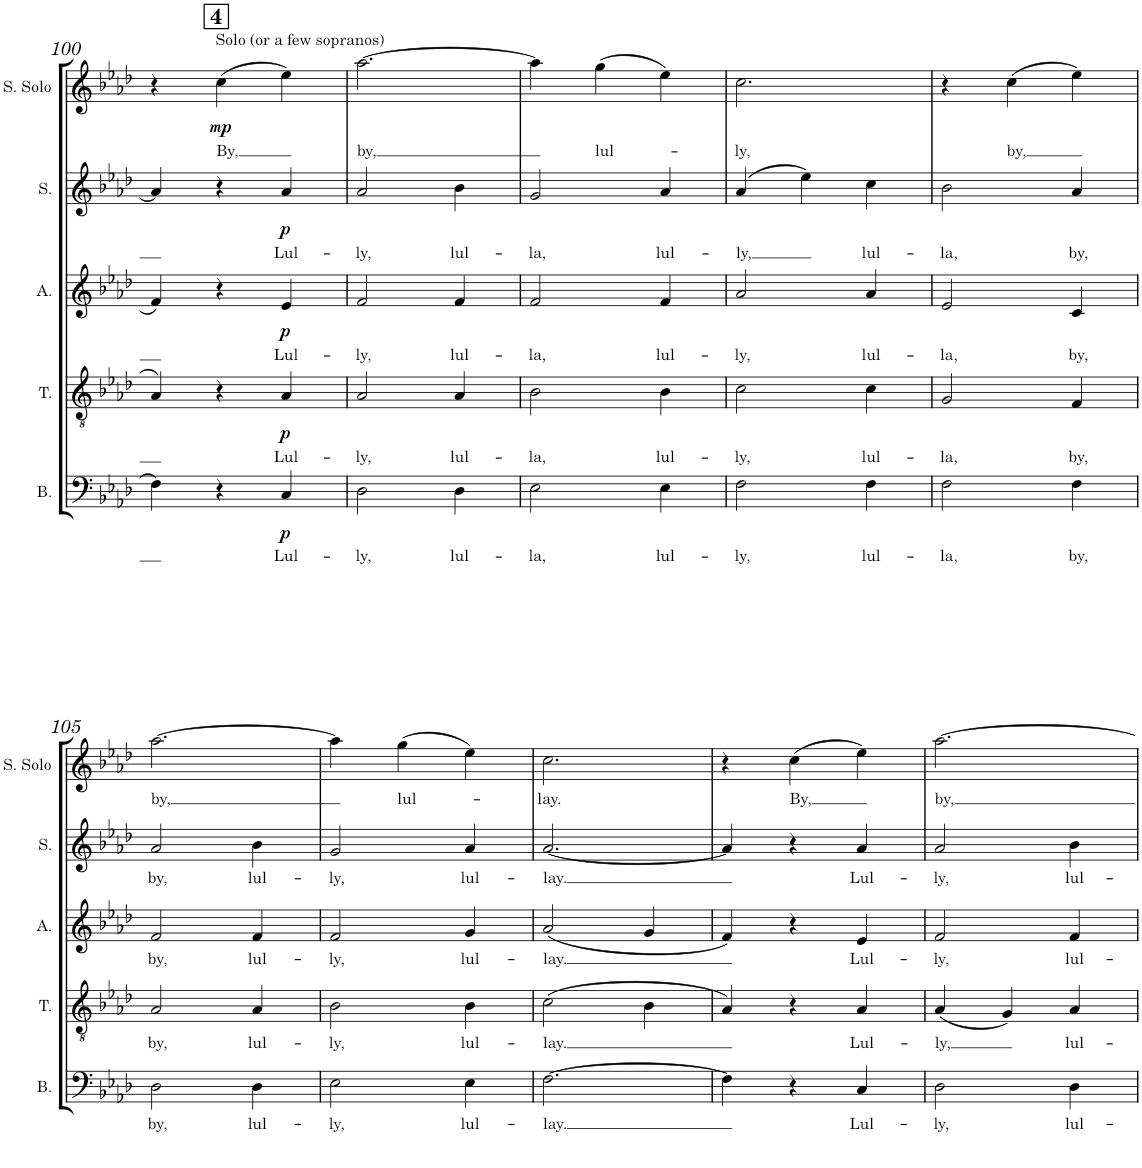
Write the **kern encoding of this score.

**kern	**text	**dynam	**kern	**text	**dynam	**kern	**text	**dynam	**kern	**text	**dynam	**kern	**text	**dynam
*part5	*part5	*part5	*part4	*part4	*part4	*part3	*part3	*part3	*part2	*part2	*part2	*part1	*part1	*part1
*staff5	*staff5	*staff5	*staff4	*staff4	*staff4	*staff3	*staff3	*staff3	*staff2	*staff2	*staff2	*staff1	*staff1	*staff1
*I"Bass	*	*	*I"Tenor	*	*	*I"Alto	*	*	*I"Soprano	*	*	*I"Soprano Solo	*	*
*I'B.	*	*	*I'T.	*	*	*I'A.	*	*	*I'S.	*	*	*I'S. Solo	*	*
!!LO:PB:g=z
*clefF4	*	*	*clefGv2	*	*	*clefG2	*	*	*clefG2	*	*	*clefG2	*	*
*	*	*	*	*	*	*Trd1c2	*	*	*	*	*	*	*	*
*k[b-e-a-d-]	*	*	*k[b-e-a-d-]	*	*	*k[b-e-a-d-]	*	*	*k[b-e-a-d-]	*	*	*k[b-e-a-d-]	*	*
*A-:	*	*	*A-:	*	*	*A-:	*	*	*A-:	*	*	*A-:	*	*
*M3/4	*	*	*M3/4	*	*	*M3/4	*	*	*M3/4	*	*	*M3/4	*	*
!!LO:REH:place=s1:a:B:cj:fs=14:t=4:qo=1
=100	=100	=100	=100	=100	=100	=100	=100	=100	=100	=100	=100	=100	=100	=100
4F\]	.	.	4A-/	.	.	4f/	.	.	4a-/]	.	.	4r	.	.
!	!	!	!	!	!	!	!	!	!	!	!	!LO:TX:a:t=Solo (or a few sopranos)	!	!
!	!	!	!	!	!	!	!	!	!	!	!	!	!LO:LY:b	!LO:DY:b
4r	.	.	4r	.	.	4r	.	.	4r	.	.	(4cc\	By,	mp
!	!LO:LY:b	!LO:DY:b	!	!LO:LY:b	!LO:DY:b	!	!LO:LY:b	!LO:DY:b	!	!LO:LY:b	!LO:DY:b	!	!	!
4C/	Lul-	p	4A-/	Lul-	p	4e-/	Lul-	p	4a-/	Lul-	p	4ee-\)	.	.
=101	=101	=101	=101	=101	=101	=101	=101	=101	=101	=101	=101	=101	=101	=101
!	!LO:LY:b	!	!	!LO:LY:b	!	!	!LO:LY:b	!	!	!LO:LY:b	!	!	!LO:LY:b	!
2D-\	-ly,	.	2A-/	-ly,	.	2f/	-ly,	.	2a-/	-ly,	.	[2.aa-\	by,	.
!	!LO:LY:b	!	!	!LO:LY:b	!	!	!LO:LY:b	!	!	!LO:LY:b	!	!	!	!
4D-\	lul-	.	4A-/	lul-	.	4f/	lul-	.	4b-\	lul-	.	.	.	.
=102	=102	=102	=102	=102	=102	=102	=102	=102	=102	=102	=102	=102	=102	=102
!	!LO:LY:b	!	!	!LO:LY:b	!	!	!LO:LY:b	!	!	!LO:LY:b	!	!	!	!
2E-\	-la,	.	2B-\	-la,	.	2f/	-la,	.	2g/	-la,	.	4aa-\]	.	.
!	!	!	!	!	!	!	!	!	!	!	!	!	!LO:LY:b	!
.	.	.	.	.	.	.	.	.	.	.	.	(4gg\	lul-	.
!	!LO:LY:b	!	!	!LO:LY:b	!	!	!LO:LY:b	!	!	!LO:LY:b	!	!	!	!
4E-\	lul-	.	4B-\	lul-	.	4f/	lul-	.	4a-/	lul-	.	4ee-\)	.	.
=103	=103	=103	=103	=103	=103	=103	=103	=103	=103	=103	=103	=103	=103	=103
!	!LO:LY:b	!	!	!LO:LY:b	!	!	!LO:LY:b	!	!	!LO:LY:b	!	!	!LO:LY:b	!
2F\	-ly,	.	2c\	-ly,	.	2a-/	-ly,	.	(4a-/	-ly,	.	2.cc\	-ly,	.
.	.	.	.	.	.	.	.	.	4ee-\)	.	.	.	.	.
!	!LO:LY:b	!	!	!LO:LY:b	!	!	!LO:LY:b	!	!	!LO:LY:b	!	!	!	!
4F\	lul-	.	4c\	lul-	.	4a-/	lul-	.	4cc\	lul-	.	.	.	.
=104	=104	=104	=104	=104	=104	=104	=104	=104	=104	=104	=104	=104	=104	=104
!	!LO:LY:b	!	!	!LO:LY:b	!	!	!LO:LY:b	!	!	!LO:LY:b	!	!	!	!
2F\	-la,	.	2G/	-la,	.	2e-/	-la,	.	2b-\	-la,	.	4r	.	.
!	!	!	!	!	!	!	!	!	!	!	!	!	!LO:LY:b	!
.	.	.	.	.	.	.	.	.	.	.	.	(4cc\	by,	.
!	!LO:LY:b	!	!	!LO:LY:b	!	!	!LO:LY:b	!	!	!LO:LY:b	!	!	!	!
4F\	by,	.	4F/	by,	.	4c/	by,	.	4a-/	by,	.	4ee-\)	.	.
!!LO:LB:g=z
=105	=105	=105	=105	=105	=105	=105	=105	=105	=105	=105	=105	=105	=105	=105
!	!LO:LY:b	!	!	!LO:LY:b	!	!	!LO:LY:b	!	!	!LO:LY:b	!	!	!LO:LY:b	!
2D-\	by,	.	2A-/	by,	.	2f/	by,	.	2a-/	by,	.	[2.aa-\	by,	.
!	!LO:LY:b	!	!	!LO:LY:b	!	!	!LO:LY:b	!	!	!LO:LY:b	!	!	!	!
4D-\	lul-	.	4A-/	lul-	.	4f/	lul-	.	4b-\	lul-	.	.	.	.
=106	=106	=106	=106	=106	=106	=106	=106	=106	=106	=106	=106	=106	=106	=106
!	!LO:LY:b	!	!	!LO:LY:b	!	!	!LO:LY:b	!	!	!LO:LY:b	!	!	!	!
2E-\	-ly,	.	2B-\	-ly,	.	2f/	-ly,	.	2g/	-ly,	.	4aa-\]	.	.
!	!	!	!	!	!	!	!	!	!	!	!	!	!LO:LY:b	!
.	.	.	.	.	.	.	.	.	.	.	.	(4gg\	lul-	.
!	!LO:LY:b	!	!	!LO:LY:b	!	!	!LO:LY:b	!	!	!LO:LY:b	!	!	!	!
4E-\	lul-	.	4B-\	lul-	.	4g/	lul-	.	4a-/	lul-	.	4ee-\)	.	.
=107	=107	=107	=107	=107	=107	=107	=107	=107	=107	=107	=107	=107	=107	=107
!	!LO:LY:b	!	!	!LO:LY:b	!	!	!LO:LY:b	!	!	!LO:LY:b	!	!	!LO:LY:b	!
[2.F\	-lay.	.	(2c\	-lay.	.	(2a-/	-lay.	.	[2.a-/	-lay.	.	2.cc\	-lay.	.
.	.	.	4B-\	.	.	4g/	.	.	.	.	.	.	.	.
=108	=108	=108	=108	=108	=108	=108	=108	=108	=108	=108	=108	=108	=108	=108
4F\]	.	.	4A-/)	.	.	4f/)	.	.	4a-/]	.	.	4r	.	.
!	!	!	!	!	!	!	!	!	!	!	!	!	!LO:LY:b	!
4r	.	.	4r	.	.	4r	.	.	4r	.	.	(4cc\	-By,	.
!	!LO:LY:b	!	!	!LO:LY:b	!	!	!LO:LY:b	!	!	!LO:LY:b	!	!	!	!
4C/	Lul-	.	4A-/	Lul-	.	4e-/	Lul-	.	4a-/	Lul-	.	4ee-\)	.	.
=109	=109	=109	=109	=109	=109	=109	=109	=109	=109	=109	=109	=109	=109	=109
!	!LO:LY:b	!	!	!LO:LY:b	!	!	!LO:LY:b	!	!	!LO:LY:b	!	!	!LO:LY:b	!
2D-\	-ly,	.	(4A-/	-ly,	.	2f/	-ly,	.	2a-/	-ly,	.	[2.aa-\	by,	.
.	.	.	4G/)	.	.	.	.	.	.	.	.	.	.	.
!	!LO:LY:b	!	!	!LO:LY:b	!	!	!LO:LY:b	!	!	!LO:LY:b	!	!	!	!
4D-\	lul-	.	4A-/	lul-	.	4f/	lul-	.	4b-\	lul-	.	.	.	.
=	=	=	=	=	=	=	=	=	=	=	=	=	=	=
*-	*-	*-	*-	*-	*-	*-	*-	*-	*-	*-	*-	*-	*-	*-
